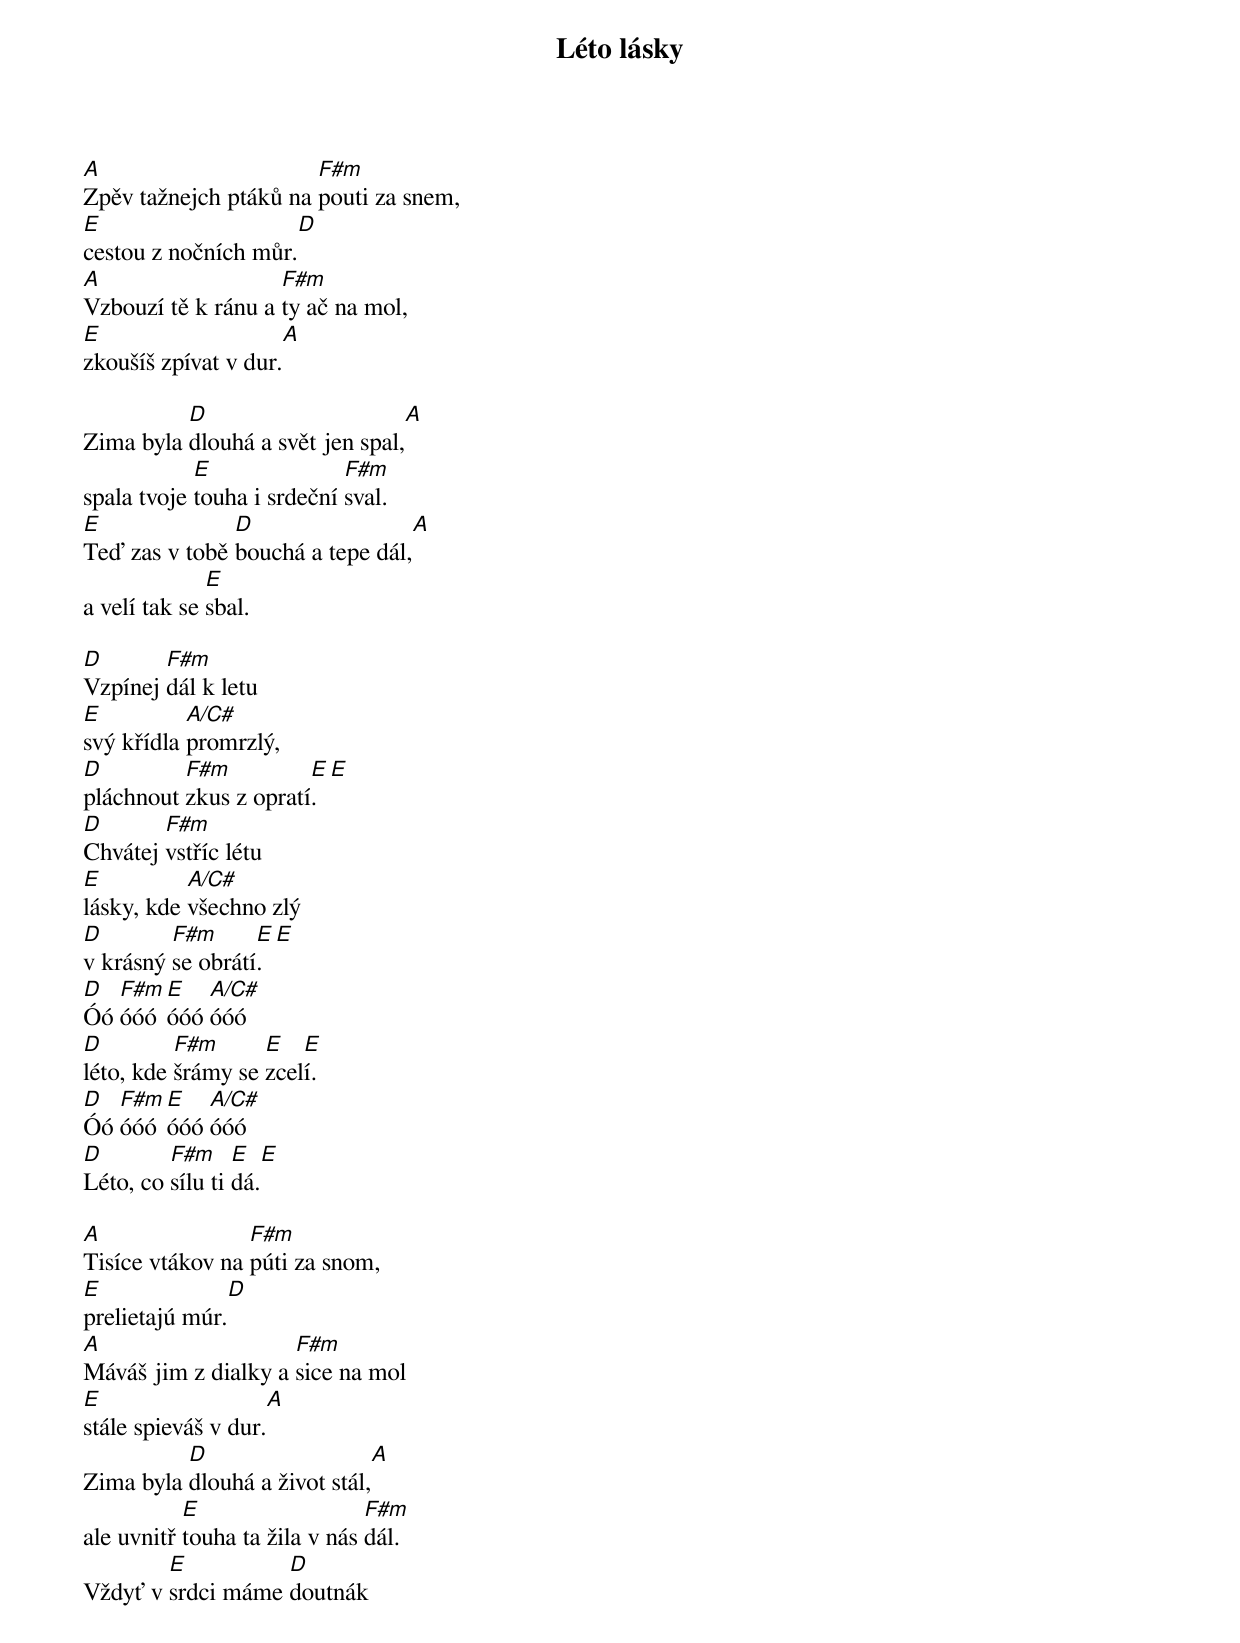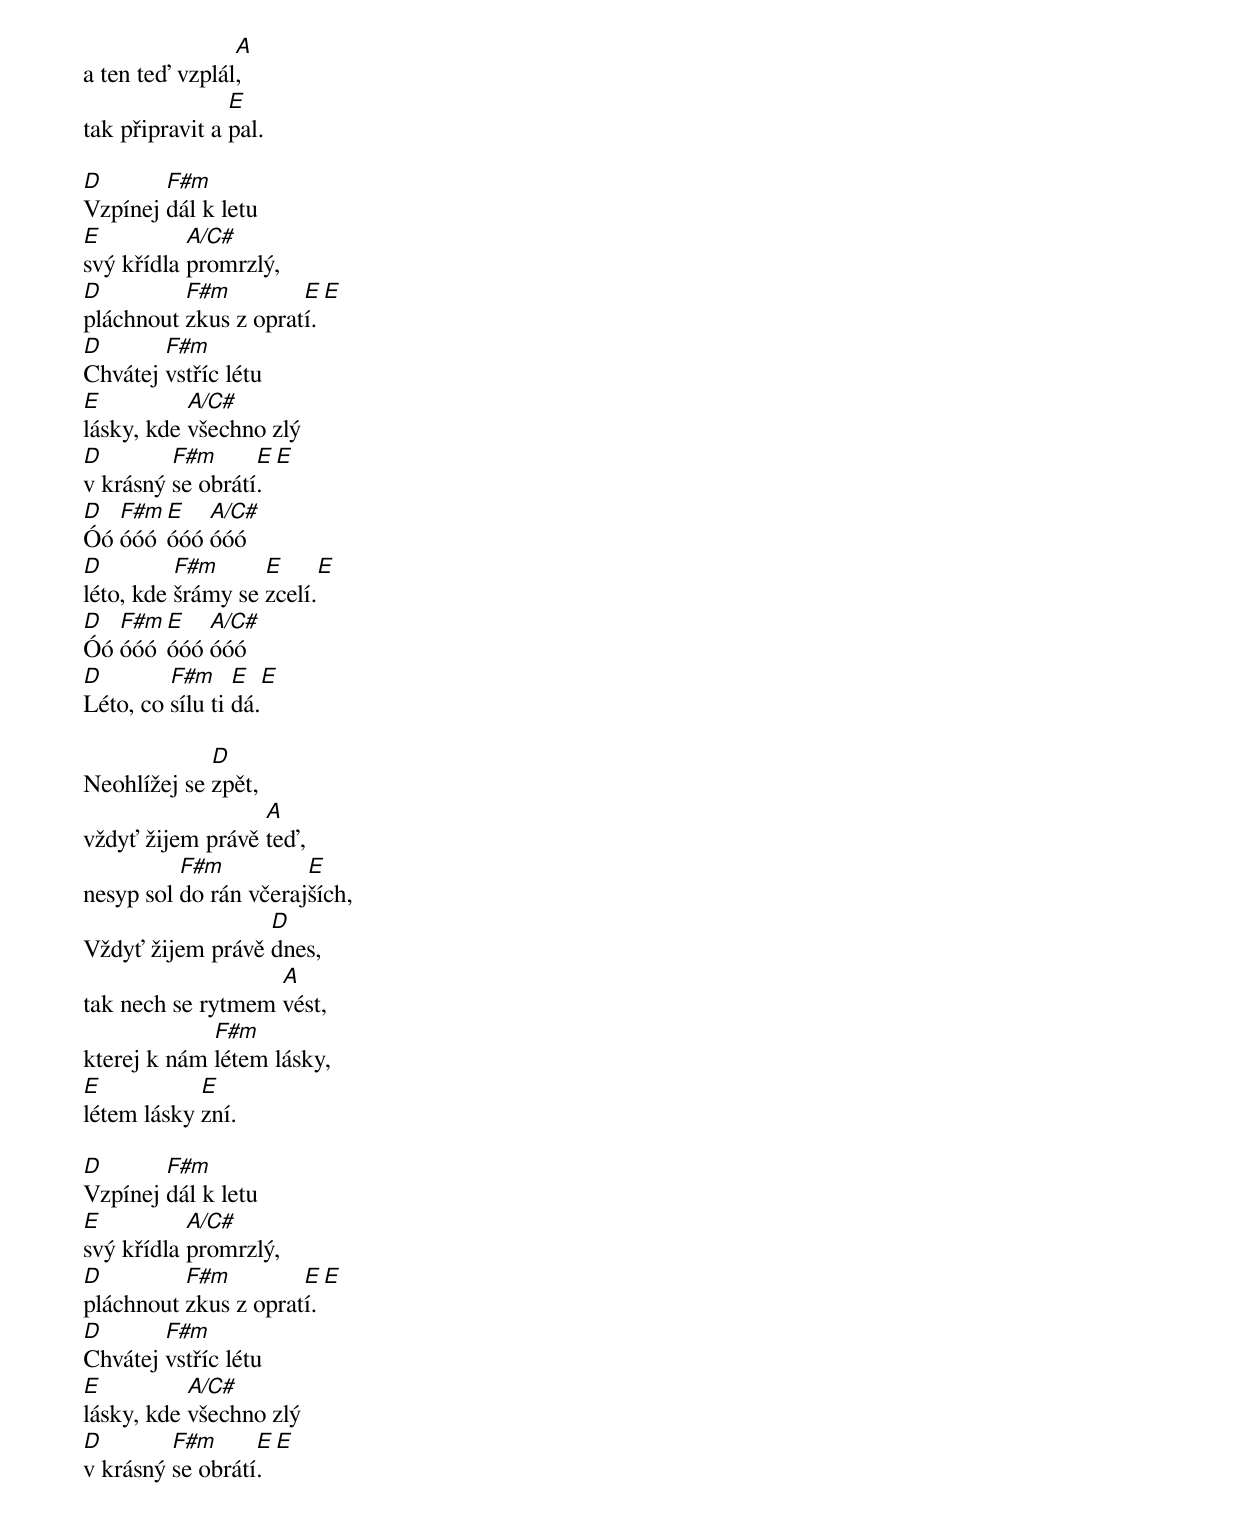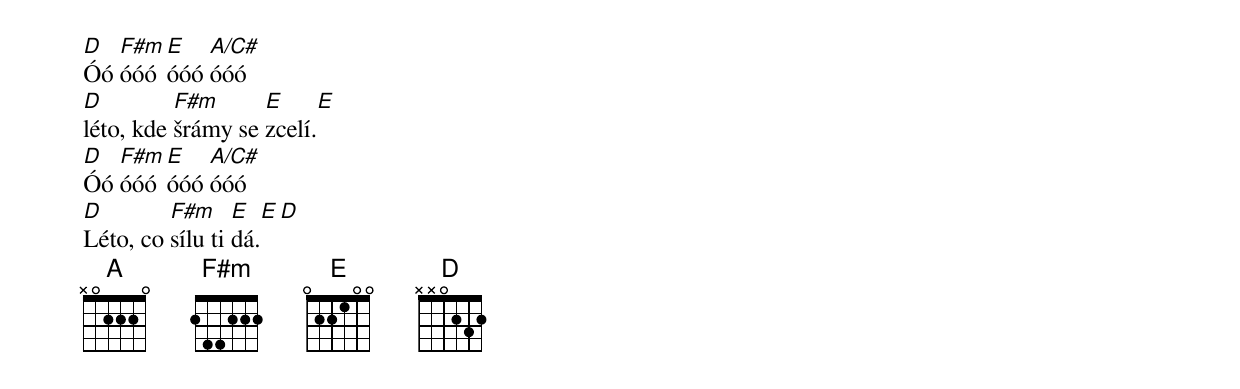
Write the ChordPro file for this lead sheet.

{title: Léto lásky}
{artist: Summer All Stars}
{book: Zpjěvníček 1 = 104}

[A]Zpěv tažnejch ptáků na [F#m]pouti za snem,
[E]cestou z nočních můr.[D]
[A]Vzbouzí tě k ránu a [F#m]ty ač na mol,
[E]zkoušíš zpívat v dur.[A]

Zima byla [D]dlouhá a svět jen spal,[A]
spala tvoje [E]touha i srdeční [F#m]sval.
[E]Teď zas v tobě [D]bouchá a tepe dál,[A]
a velí tak se [E]sbal.

[D]Vzpínej [F#m]dál k letu
[E]svý křídla [A/C#]promrzlý,
[D]pláchnout [F#m]zkus z opratí[E].[E]
[D]Chvátej [F#m]vstříc létu
[E]lásky, kde [A/C#]všechno zlý
[D]v krásný [F#m]se obrátí[E]. [E]
[D]Óó [F#m]óóó [E]óóó [A/C#]óóó
[D]léto, kde [F#m]šrámy se [E]zcel[E]í.
[D]Óó [F#m]óóó [E]óóó [A/C#]óóó
[D]Léto, co [F#m]sílu ti [E]dá.[E]

[A]Tisíce vtákov na [F#m]púti za snom,
[E]prelietajú múr.[D]
[A]Máváš jim z dialky a [F#m]sice na mol
[E]stále spieváš v dur.[A]
Zima byla [D]dlouhá a život stál,[A]
ale uvnitř [E]touha ta žila v nás [F#m]dál.
Vždyť v [E]srdci máme [D]doutnák
a ten teď vzplál[A],
tak připravit a [E]pal.

[D]Vzpínej [F#m]dál k letu
[E]svý křídla [A/C#]promrzlý,
[D]pláchnout [F#m]zkus z oprat[E]í.[E]
[D]Chvátej [F#m]vstříc létu
[E]lásky, kde [A/C#]všechno zlý
[D]v krásný [F#m]se obrátí[E]. [E]
[D]Óó [F#m]óóó [E]óóó [A/C#]óóó
[D]léto, kde [F#m]šrámy se [E]zcelí.[E]
[D]Óó [F#m]óóó [E]óóó [A/C#]óóó
[D]Léto, co [F#m]sílu ti [E]dá.[E]

Neohlížej se [D]zpět,
vždyť žijem právě [A]teď,
nesyp sol [F#m]do rán včeraj[E]ších,
Vždyť žijem právě [D]dnes,
tak nech se rytmem [A]vést,
kterej k nám [F#m]létem lásky,
[E]létem lásky [E]zní.

[D]Vzpínej [F#m]dál k letu
[E]svý křídla [A/C#]promrzlý,
[D]pláchnout [F#m]zkus z oprat[E]í.[E]
[D]Chvátej [F#m]vstříc létu
[E]lásky, kde [A/C#]všechno zlý
[D]v krásný [F#m]se obrátí[E]. [E]
[D]Óó [F#m]óóó [E]óóó [A/C#]óóó
[D]léto, kde [F#m]šrámy se [E]zcelí.[E]
[D]Óó [F#m]óóó [E]óóó [A/C#]óóó
[D]Léto, co [F#m]sílu ti [E]dá.[E][D]
